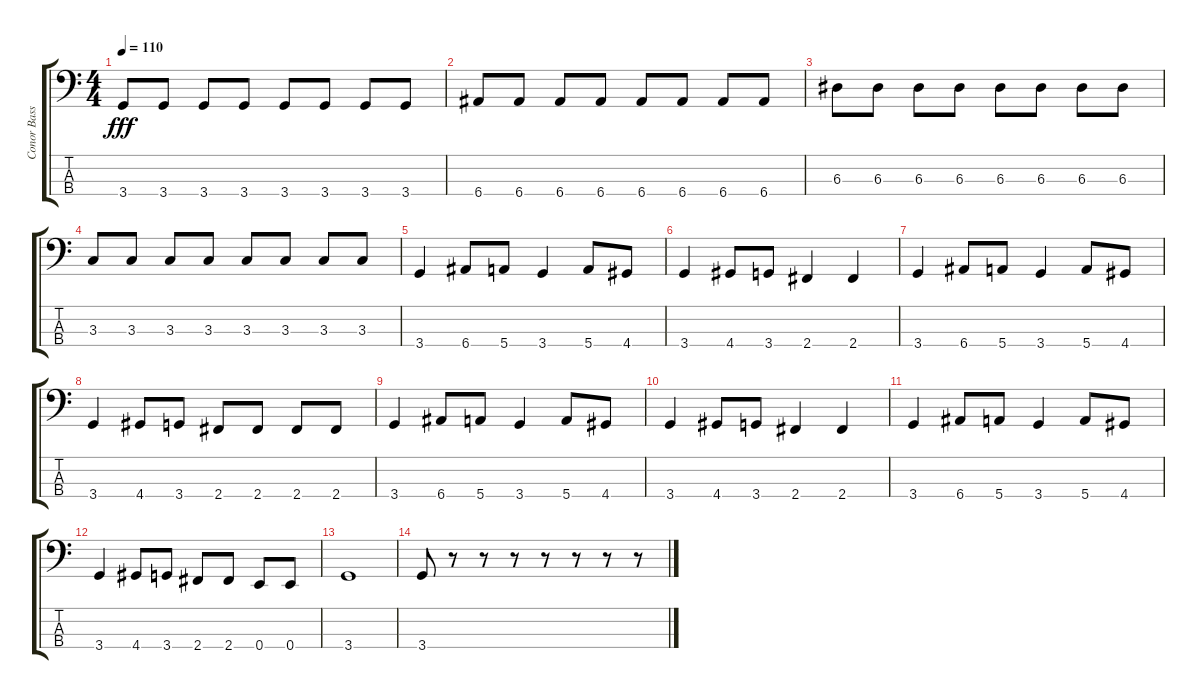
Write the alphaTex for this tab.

\track ("Conor Bass" "Conor Bass") {instrument electricbassfinger}
\staff {score tabs}
\tuning (G2 D2 A1 E1) {hide}
\ts (4 4)
\tempo 110
\clef f4
\ks c
3.4.8{dy fff} 3.4.8 3.4.8 3.4.8 3.4.8 3.4.8 3.4.8 3.4.8 |
6.4.8 6.4.8 6.4.8 6.4.8 6.4.8 6.4.8 6.4.8 6.4.8 |
6.3.8 6.3.8 6.3.8 6.3.8 6.3.8 6.3.8 6.3.8 6.3.8 |
3.3.8 3.3.8 3.3.8 3.3.8 3.3.8 3.3.8 3.3.8 3.3.8 |
3.4.4 6.4.8 5.4.8 3.4.4 5.4.8 4.4.8 |
3.4.4 4.4.8 3.4.8 2.4.4 2.4.4 |
3.4.4 6.4.8 5.4.8 3.4.4 5.4.8 4.4.8 |
3.4.4 4.4.8 3.4.8 2.4.8 2.4.8 2.4.8 2.4.8 |
3.4.4 6.4.8 5.4.8 3.4.4 5.4.8 4.4.8 |
3.4.4 4.4.8 3.4.8 2.4.4 2.4.4 |
3.4.4 6.4.8 5.4.8 3.4.4 5.4.8 4.4.8 |
3.4.4 4.4.8 3.4.8 2.4.8 2.4.8 0.4.8 0.4.8 |
3.4.1 |
3.4.8 r.8 r.8 r.8 r.8 r.8 r.8 r.8
